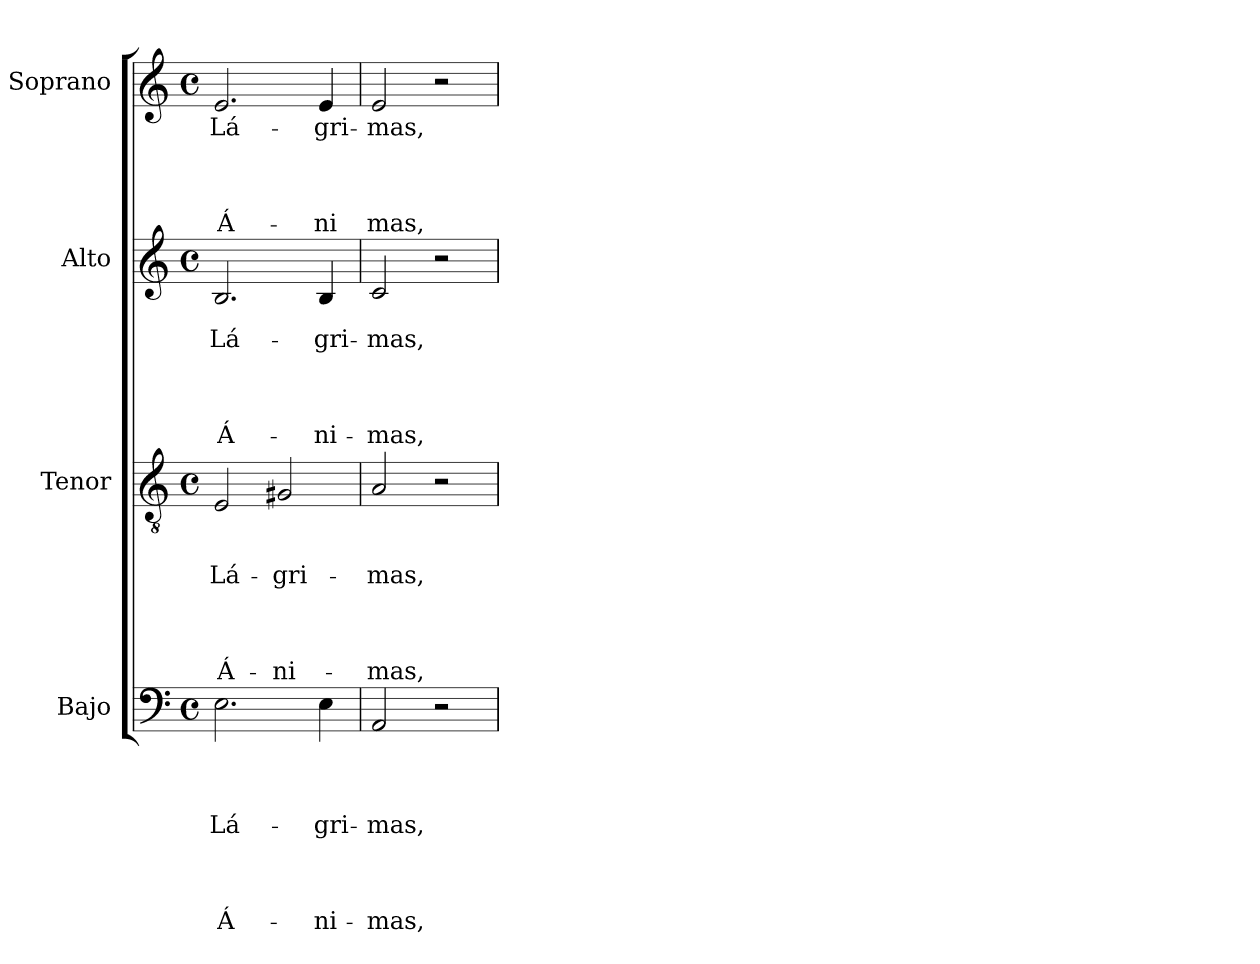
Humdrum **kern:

**kern	**text	**text	**text	**text	**text	**text	**text	**text	**kern	**text	**text	**text	**text	**text	**text	**text	**kern	**text	**text	**text	**text	**text	**text	**kern	**text	**text	**text	**text	**text
*part4	*part4	*part4	*part4	*part4	*part4	*part4	*part4	*part4	*part3	*part3	*part3	*part3	*part3	*part3	*part3	*part3	*part2	*part2	*part2	*part2	*part2	*part2	*part2	*part1	*part1	*part1	*part1	*part1	*part1
*staff4	*staff4	*staff4	*staff4	*staff4	*staff4	*staff4	*staff4	*staff4	*staff3	*staff3	*staff3	*staff3	*staff3	*staff3	*staff3	*staff3	*staff2	*staff2	*staff2	*staff2	*staff2	*staff2	*staff2	*staff1	*staff1	*staff1	*staff1	*staff1	*staff1
*I"Bajo	*	*	*	*	*	*	*	*	*I"Tenor	*	*	*	*	*	*	*	*I"Alto	*	*	*	*	*	*	*I"Soprano	*	*	*	*	*
*I'B	*	*	*	*	*	*	*	*	*I'T	*	*	*	*	*	*	*	*I'A	*	*	*	*	*	*	*I'S	*	*	*	*	*
*clefF4	*	*	*	*	*	*	*	*	*clefGv2	*	*	*	*	*	*	*	*clefG2	*	*	*	*	*	*	*clefG2	*	*	*	*	*
*k[]	*	*	*	*	*	*	*	*	*k[]	*	*	*	*	*	*	*	*k[]	*	*	*	*	*	*	*k[]	*	*	*	*	*
*C:	*	*	*	*	*	*	*	*	*C:	*	*	*	*	*	*	*	*C:	*	*	*	*	*	*	*C:	*	*	*	*	*
*M4/4	*	*	*	*	*	*	*	*	*M4/4	*	*	*	*	*	*	*	*M4/4	*	*	*	*	*	*	*M4/4	*	*	*	*	*
*met(c)	*	*	*	*	*	*	*	*	*met(c)	*	*	*	*	*	*	*	*met(c)	*	*	*	*	*	*	*met(c)	*	*	*	*	*
=1	=1	=1	=1	=1	=1	=1	=1	=1	=1	=1	=1	=1	=1	=1	=1	=1	=1	=1	=1	=1	=1	=1	=1	=1	=1	=1	=1	=1	=1
!	!	!	!	!LO:LY:b	!	!	!	!LO:LY:b	!	!	!	!LO:LY:b	!	!	!	!LO:LY:b	!	!	!LO:LY:b	!	!	!	!LO:LY:b	!	!LO:LY:b	!	!	!	!LO:LY:b
2.E\	.	.	.	Lá-	.	.	.	Á-	2E/	.	.	Lá-	.	.	.	Á-	2.B/	.	Lá-	.	.	.	Á-	2.e/	Lá-	.	.	.	Á-
!	!	!	!	!	!	!	!	!	!	!	!	!LO:LY:b	!	!	!	!LO:LY:b	!	!	!	!	!	!	!	!	!	!	!	!	!
.	.	.	.	.	.	.	.	.	2G#X/	.	.	-gri-	.	.	.	-ni-	.	.	.	.	.	.	.	.	.	.	.	.	.
!	!	!	!	!LO:LY:b	!	!	!	!LO:LY:b	!	!	!	!	!	!	!	!	!	!	!LO:LY:b	!	!	!	!LO:LY:b	!	!LO:LY:b	!	!	!	!LO:LY:b
4E\	.	.	.	-gri-	.	.	.	-ni-	.	.	.	.	.	.	.	.	4B/	.	-gri-	.	.	.	-ni-	4e/	-gri-	.	.	.	-ni
=2	=2	=2	=2	=2	=2	=2	=2	=2	=2	=2	=2	=2	=2	=2	=2	=2	=2	=2	=2	=2	=2	=2	=2	=2	=2	=2	=2	=2	=2
!	!	!	!	!LO:LY:b	!	!	!	!LO:LY:b	!	!	!	!LO:LY:b	!	!	!	!LO:LY:b	!	!	!LO:LY:b	!	!	!	!LO:LY:b	!	!LO:LY:b	!	!	!	!LO:LY:b
2AA/	.	.	.	-mas,	.	.	.	-mas,	2A/	.	.	-mas,	.	.	.	-mas,	2c/	.	-mas,	.	.	.	-mas,	2e/	-mas,	.	.	.	mas,
2r	.	.	.	.	.	.	.	.	2r	.	.	.	.	.	.	.	2r	.	.	.	.	.	.	2r	.	.	.	.	.
=	=	=	=	=	=	=	=	=	=	=	=	=	=	=	=	=	=	=	=	=	=	=	=	=	=	=	=	=	=
*-	*-	*-	*-	*-	*-	*-	*-	*-	*-	*-	*-	*-	*-	*-	*-	*-	*-	*-	*-	*-	*-	*-	*-	*-	*-	*-	*-	*-	*-
